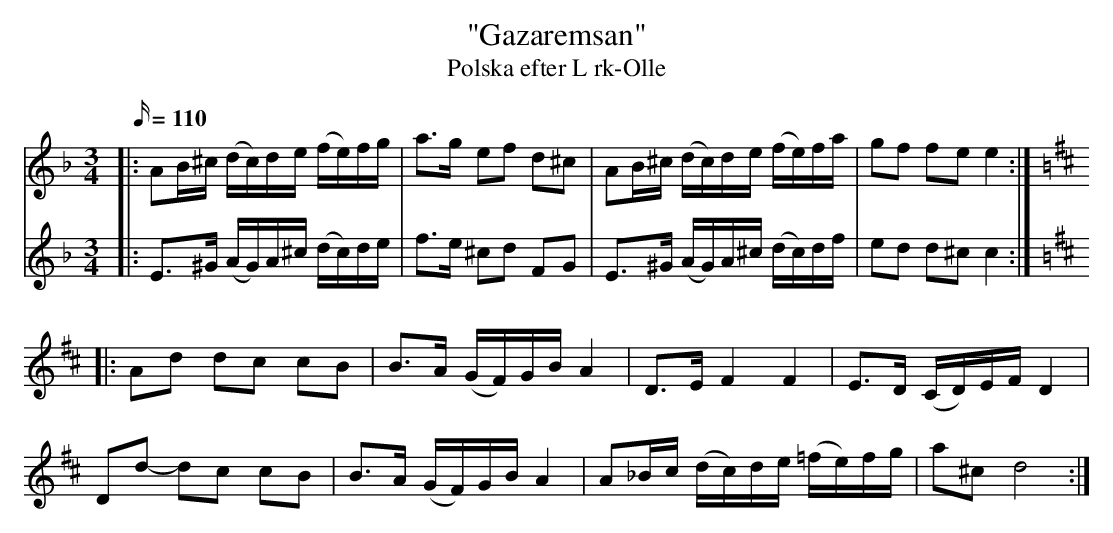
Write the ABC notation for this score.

X:1
T: "Gazaremsan"
T: Polska efter L rk-Olle
M: 3/4
L: 1/16
Q: 110
K: Dm
V: 1
|: A2B^c (dc)de (fe)fg | a3g e2f2 d2^c2 | A2B^c (dc)de (fe)fa | g2f2 f2e2 e4 :|
K: D
|: A2d2 d2c2 c2B2 | B3A (GF)GB A4 | D3E F4 F4 | E3D (CD)EF D4 |
D2d2- d2c2 c2B2 | B3A (GF)GB A4 | A2_Bc (dc)de (=fe)fg | a2^c2 d8 :|
V: 2
|: E3^G (AG)A^c (dc)de | f3e ^c2d2 F2G2 | E3^G (AG)A^c (dc)df | e2d2 d2^c2 c4 :|
K: D
|:
